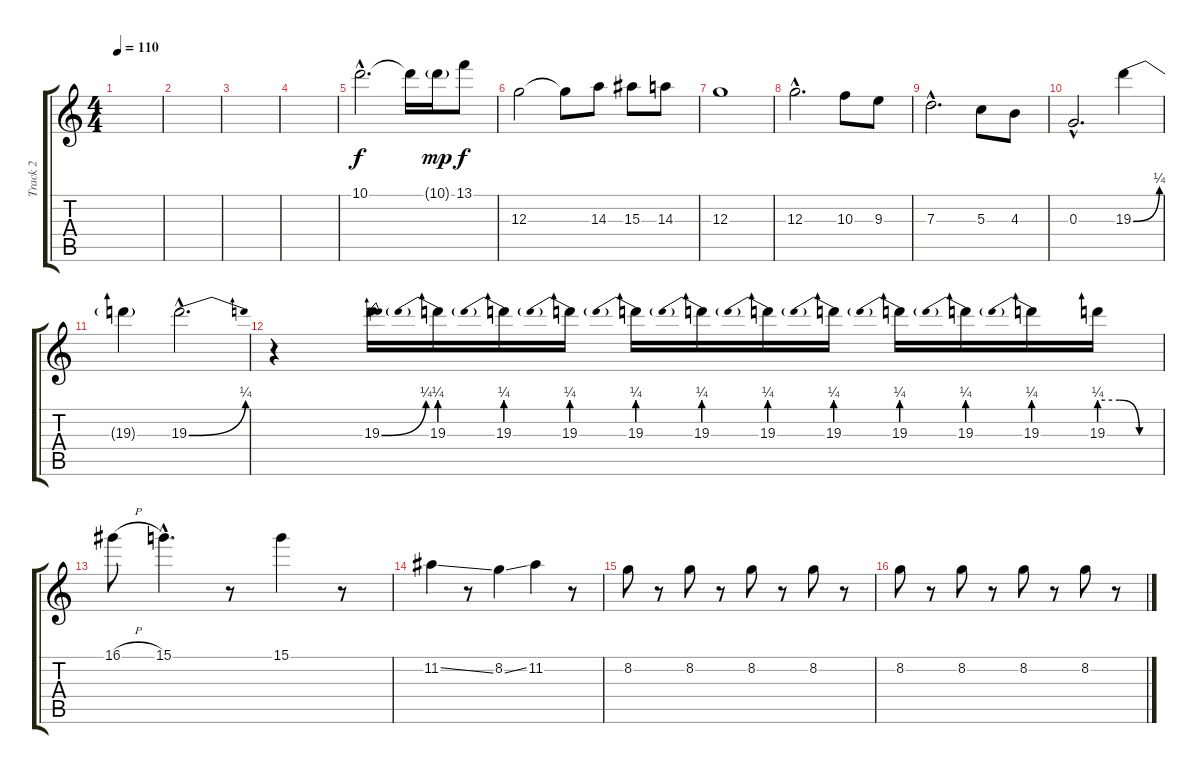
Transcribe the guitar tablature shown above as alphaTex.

\track ("Track 2" "Track 2") {instrument distortionguitar}
\staff {score tabs}
\tuning (E4 B3 G3 D3 A2 E2) {hide}
\ts (4 4)
\tempo 110
\clef g2
\ks c
|
|
|
|
10.1{hac}.2{d} 10.1{t}.16 10.1{g}.16{dy mp} 13.1.8{dy f} |
12.3.2 12.3{t}.8 14.3.8 15.3.8 14.3.8 |
12.3.1 |
12.3{hac}.2{d} 10.3.8 9.3.8 |
7.3{hac}.2{d} 5.3.8 4.3.8 |
0.3{hac}.2{d} 19.3{be (bend 0 0 60 1)}.4 |
19.3{t}.4 19.3{be (bend 0 0 60 1) hac}.2{d} |
r.4 19.3{be (bend 0 0 60 1)}.16 19.3{be (prebend 0 1 60 1)}.16 19.3{be (prebend 0 1 60 1)}.16 19.3{be (prebend 0 1 60 1)}.16 19.3{be (prebend 0 1 60 1)}.16 19.3{be (prebend 0 1 60 1)}.16 19.3{be (prebend 0 1 60 1)}.16 19.3{be (prebend 0 1 60 1)}.16 19.3{be (prebend 0 1 60 1)}.16 19.3{be (prebend 0 1 60 1)}.16 19.3{be (prebend 0 1 60 1)}.16 19.3{be (custom 0 1 20 1 40 0 60 0)}.16 |
16.1{h}.8 15.1{hac}.4{d} r.8 15.1.4 r.8 |
11.2{ss}.4 r.8 8.2{ss}.4 11.2.4 r.8 |
8.2.8 r.8 8.2.8 r.8 8.2.8 r.8 8.2.8 r.8 |
8.2.8 r.8 8.2.8 r.8 8.2.8 r.8 8.2.8 r.8
